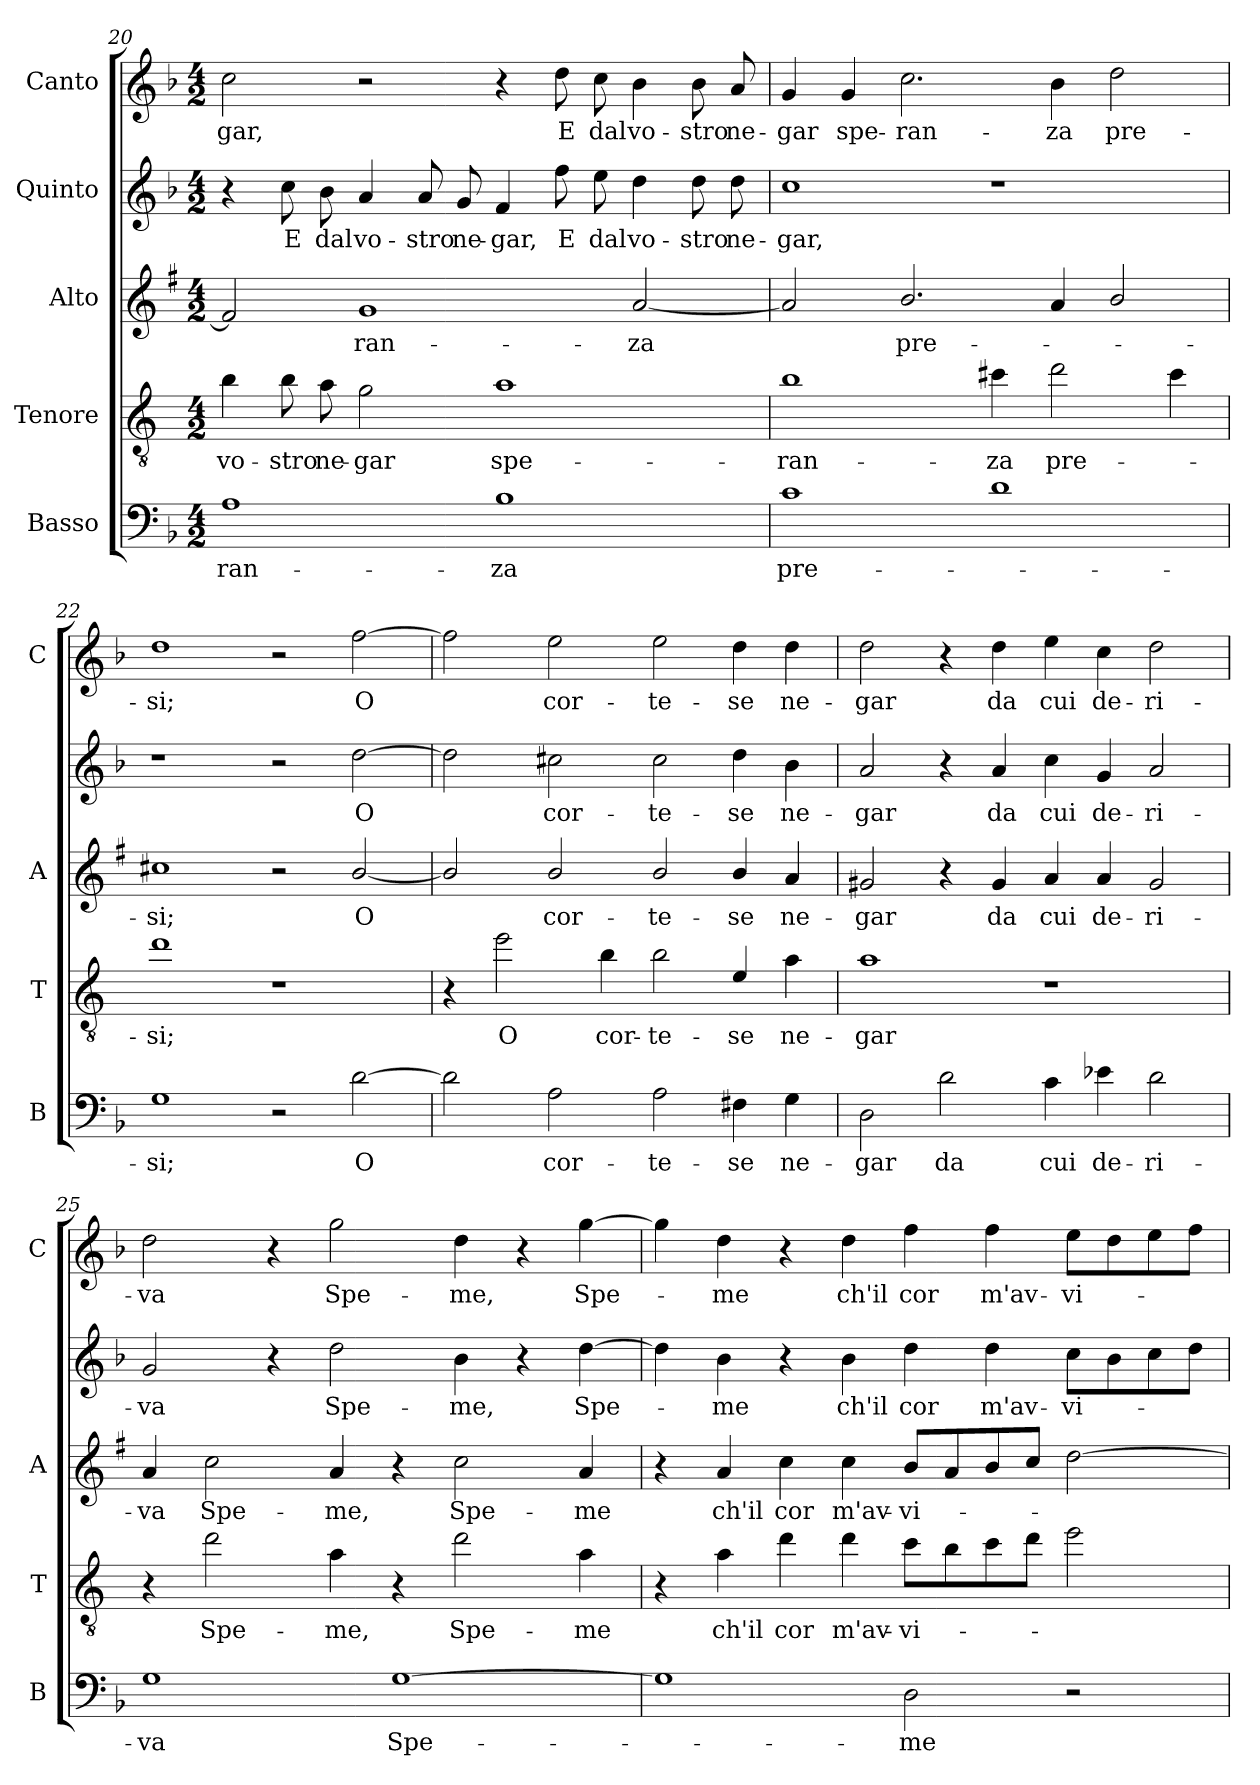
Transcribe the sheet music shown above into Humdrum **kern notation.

**kern	**text	**kern	**text	**kern	**text	**kern	**text	**kern	**text
*part5	*part5	*part4	*part4	*part3	*part3	*part2	*part2	*part1	*part1
*staff5	*staff5	*staff4	*staff4	*staff3	*staff3	*staff2	*staff2	*staff1	*staff1
*I"Basso	*	*I"Tenore	*	*I"Alto	*	*I"Quinto	*	*I"Canto	*
*I'B	*	*I'T	*	*I'A	*	*	*	*I'C	*
!!LO:LB:g=z
*clefF4	*	*clefGv2	*	*clefG2	*	*clefG2	*	*clefG2	*
*	*	*ITrd4c7	*	*ITrd1c2	*	*	*	*	*
*k[b-]	*	*k[b-]	*	*k[b-]	*	*k[b-]	*	*k[b-]	*
*F:	*	*F:	*	*F:	*	*F:	*	*F:	*
*M4/2	*	*M4/2	*	*M4/2	*	*M4/2	*	*M4/2	*
=20	=20	=20	=20	=20	=20	=20	=20	=20	=20
!	!LO:LY:b	!	!LO:LY:b	!	!	!	!	!	!LO:LY:b
1A	-ran-	4e\	vo-	2e/]	.	4r	.	2cc\	-gar,
!	!	!	!LO:LY:b	!	!	!	!LO:LY:b	!	!
.	.	8e\	-stro	.	.	8cc\	E	.	.
!	!	!	!LO:LY:b	!	!	!	!LO:LY:b	!	!
.	.	8d\	ne-	.	.	8b-\	dal	.	.
!	!	!	!LO:LY:b	!	!LO:LY:b	!	!LO:LY:b	!	!
.	.	2c\	-gar	1f	-ran-	4a/	vo-	2r	.
!	!	!	!	!	!	!	!LO:LY:b	!	!
.	.	.	.	.	.	8a/	-stro	.	.
!	!	!	!	!	!	!	!LO:LY:b	!	!
.	.	.	.	.	.	8g/	ne-	.	.
!	!LO:LY:b	!	!LO:LY:b	!	!	!	!LO:LY:b	!	!
1B-	-za	1d	spe-	.	.	4f/	-gar,	4r	.
!	!	!	!	!	!	!	!LO:LY:b	!	!LO:LY:b
.	.	.	.	.	.	8ff\	E	8dd\	E
!	!	!	!	!	!	!	!LO:LY:b	!	!LO:LY:b
.	.	.	.	.	.	8ee\	dal	8cc\	dal
!	!	!	!	!	!LO:LY:b	!	!LO:LY:b	!	!LO:LY:b
.	.	.	.	[2g/	-za	4dd\	vo-	4b-\	vo-
!	!	!	!	!	!	!	!LO:LY:b	!	!LO:LY:b
.	.	.	.	.	.	8dd\	-stro	8b-\	-stro
!	!	!	!	!	!	!	!LO:LY:b	!	!LO:LY:b
.	.	.	.	.	.	8dd\	ne-	8a/	ne-
=21	=21	=21	=21	=21	=21	=21	=21	=21	=21
!	!LO:LY:b	!	!LO:LY:b	!	!	!	!LO:LY:b	!	!LO:LY:b
1c	pre-	1e	-ran-	2g/]	.	1cc	-gar,	4g/	-gar
!	!	!	!	!	!	!	!	!	!LO:LY:b
.	.	.	.	.	.	.	.	4g/	spe-
!	!	!	!	!	!LO:LY:b	!	!	!	!LO:LY:b
.	.	.	.	2.a/	pre-	.	.	2.cc\	-ran-
!	!	!	!LO:LY:b	!	!	!	!	!	!
1d	.	4f#X\	-za	.	.	1r	.	.	.
!	!	!	!LO:LY:b	!	!	!	!	!	!LO:LY:b
.	.	2g\	pre-	4g/	.	.	.	4b-\	-za
!	!	!	!	!	!	!	!	!	!LO:LY:b
.	.	.	.	2a/	.	.	.	2dd\	pre-
.	.	4f#\	.	.	.	.	.	.	.
=22	=22	=22	=22	=22	=22	=22	=22	=22	=22
!	!LO:LY:b	!	!LO:LY:b	!	!LO:LY:b	!	!	!	!LO:LY:b
1G	-si;	1g	-si;	1bn	-si;	1r	.	1dd	-si;
2r	.	1r	.	2r	.	2r	.	2r	.
!	!LO:LY:b	!	!	!	!LO:LY:b	!	!LO:LY:b	!	!LO:LY:b
[2d\	O	.	.	[2a/	O	[2dd\	O	[2ff\	O
!!LO:PB:g=z
=23	=23	=23	=23	=23	=23	=23	=23	=23	=23
2d\]	.	4r	.	2a/]	.	2dd\]	.	2ff\]	.
!	!	!	!LO:LY:b	!	!	!	!	!	!
.	.	2a\	O	.	.	.	.	.	.
!	!LO:LY:b	!	!	!	!LO:LY:b	!	!LO:LY:b	!	!LO:LY:b
2A\	cor-	.	.	2a/	cor-	2cc#X\	cor-	2ee\	cor-
!	!	!	!LO:LY:b	!	!	!	!	!	!
.	.	4e\	cor-	.	.	.	.	.	.
!	!LO:LY:b	!	!LO:LY:b	!	!LO:LY:b	!	!LO:LY:b	!	!LO:LY:b
2A\	-te-	2e\	-te-	2a/	-te-	2cc#\	-te-	2ee\	-te-
!	!LO:LY:b	!	!LO:LY:b	!	!LO:LY:b	!	!LO:LY:b	!	!LO:LY:b
4F#X\	-se	4A/	-se	4a/	-se	4dd\	-se	4dd\	-se
!	!LO:LY:b	!	!LO:LY:b	!	!LO:LY:b	!	!LO:LY:b	!	!LO:LY:b
4G\	ne-	4d\	ne-	4g/	ne-	4b-\	ne-	4dd\	ne-
=24	=24	=24	=24	=24	=24	=24	=24	=24	=24
!	!LO:LY:b	!	!LO:LY:b	!	!LO:LY:b	!	!LO:LY:b	!	!LO:LY:b
2D\	-gar	1d	-gar	2f#X/	-gar	2a/	-gar	2dd\	-gar
!	!LO:LY:b	!	!	!	!	!	!	!	!
2d\	da	.	.	4r	.	4r	.	4r	.
!	!	!	!	!	!LO:LY:b	!	!LO:LY:b	!	!LO:LY:b
.	.	.	.	4f#/	da	4a/	da	4dd\	da
!	!LO:LY:b	!	!	!	!LO:LY:b	!	!LO:LY:b	!	!LO:LY:b
4c\	cui	1r	.	4g/	cui	4cc\	cui	4ee\	cui
!	!LO:LY:b	!	!	!	!LO:LY:b	!	!LO:LY:b	!	!LO:LY:b
4e-X\	de-	.	.	4g/	de-	4g/	de-	4cc\	de-
!	!LO:LY:b	!	!	!	!LO:LY:b	!	!LO:LY:b	!	!LO:LY:b
2d\	-ri-	.	.	2f#/	-ri-	2a/	-ri-	2dd\	-ri-
=25	=25	=25	=25	=25	=25	=25	=25	=25	=25
!	!LO:LY:b	!	!	!	!LO:LY:b	!	!LO:LY:b	!	!LO:LY:b
1G	-va	4r	.	4g/	-va	2g/	-va	2dd\	-va
!	!	!	!LO:LY:b	!	!LO:LY:b	!	!	!	!
.	.	2g\	Spe-	2b-\	Spe-	.	.	.	.
.	.	.	.	.	.	4r	.	4r	.
!	!	!	!LO:LY:b	!	!LO:LY:b	!	!LO:LY:b	!	!LO:LY:b
.	.	4d\	-me,	4g/	-me,	2dd\	Spe-	2gg\	Spe-
!	!LO:LY:b	!	!	!	!	!	!	!	!
[1G	Spe-	4r	.	4r	.	.	.	.	.
!	!	!	!LO:LY:b	!	!LO:LY:b	!	!LO:LY:b	!	!LO:LY:b
.	.	2g\	Spe-	2b-\	Spe-	4b-\	-me,	4dd\	-me,
.	.	.	.	.	.	4r	.	4r	.
!	!	!	!LO:LY:b	!	!LO:LY:b	!	!LO:LY:b	!	!LO:LY:b
.	.	4d\	-me	4g/	-me	[4dd\	Spe-	[4gg\	Spe-
!!LO:LB:g=z
=26	=26	=26	=26	=26	=26	=26	=26	=26	=26
1G]	.	4r	.	4r	.	4dd\]	.	4gg\]	.
!	!	!	!LO:LY:b	!	!LO:LY:b	!	!LO:LY:b	!	!LO:LY:b
.	.	4d\	ch'il	4g/	ch'il	4b-\	-me	4dd\	-me
!	!	!	!LO:LY:b	!	!LO:LY:b	!	!	!	!
.	.	4g\	cor	4b-\	cor	4r	.	4r	.
!	!	!	!LO:LY:b	!	!LO:LY:b	!	!LO:LY:b	!	!LO:LY:b
.	.	4g\	m'av-	4b-\	m'av-	4b-\	ch'il	4dd\	ch'il
!	!LO:LY:b	!	!LO:LY:b	!	!LO:LY:b	!	!LO:LY:b	!	!LO:LY:b
2D\	-me	8f\L	-vi-	8a/L	-vi-	4dd\	cor	4ff\	cor
.	.	8e\	.	8g/	.	.	.	.	.
!	!	!	!	!	!	!	!LO:LY:b	!	!LO:LY:b
.	.	8f\	.	8a/	.	4dd\	m'av-	4ff\	m'av-
.	.	8g\J	.	8b-/J	.	.	.	.	.
!	!	!	!	!	!	!	!LO:LY:b	!	!LO:LY:b
2r	.	2a\	.	[2cc\	.	8cc\L	-vi-	8ee\L	-vi-
.	.	.	.	.	.	8b-\	.	8dd\	.
.	.	.	.	.	.	8cc\	.	8ee\	.
.	.	.	.	.	.	8dd\J	.	8ff\J	.
=	=	=	=	=	=	=	=	=	=
*-	*-	*-	*-	*-	*-	*-	*-	*-	*-
